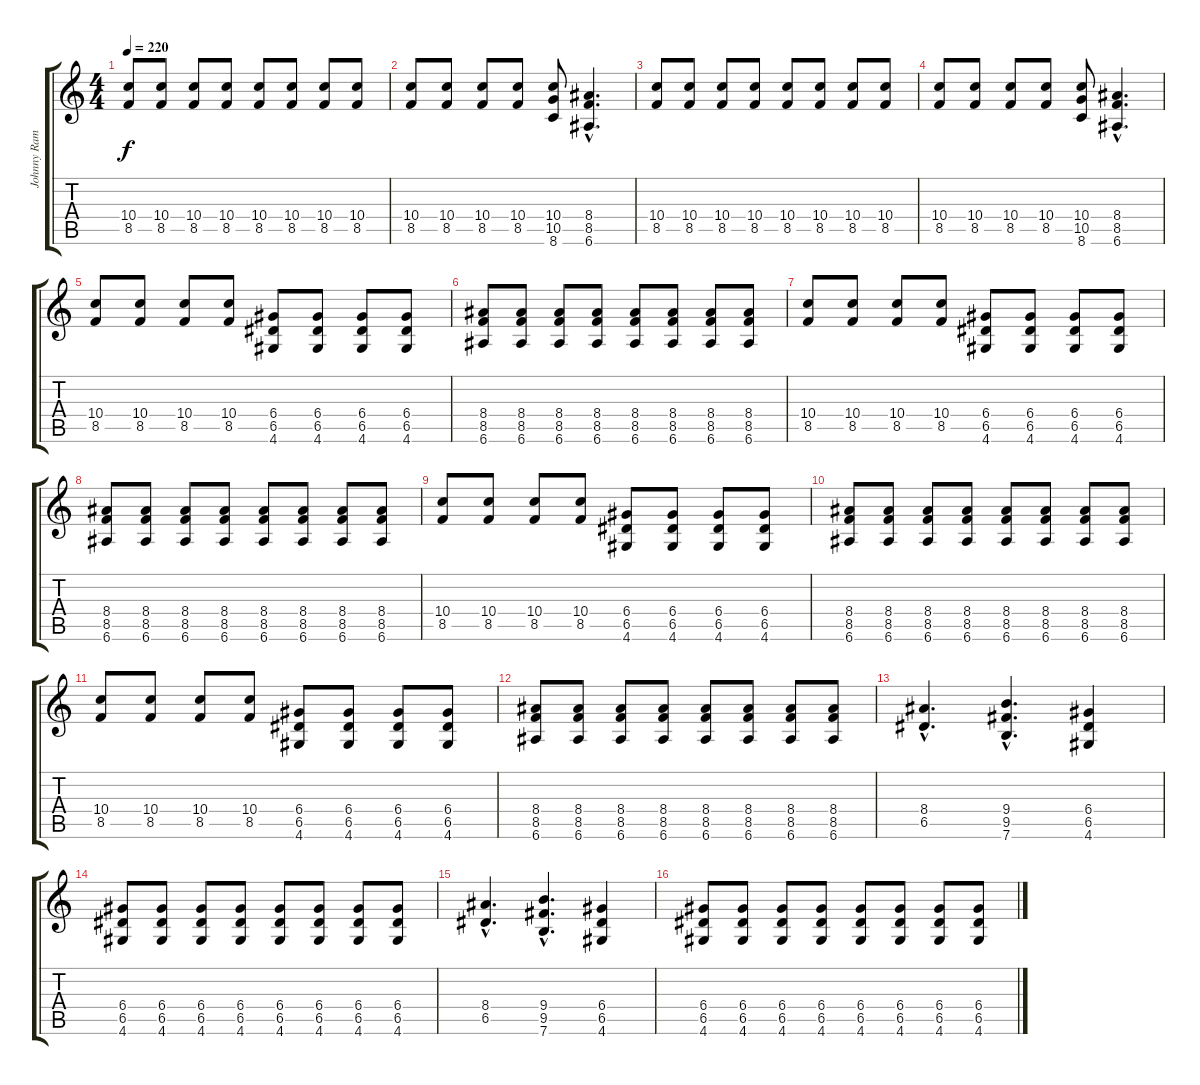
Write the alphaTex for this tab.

\track ("Johnny Ramone" "Johnny Ram") {instrument distortionguitar}
\staff {score tabs}
\tuning (E4 B3 G3 D3 A2 E2) {hide}
\ts (4 4)
\tempo 220
\clef g2
\ks c
(10.4 8.5).8{dy f} (10.4 8.5).8 (10.4 8.5).8 (10.4 8.5).8 (10.4 8.5).8 (10.4 8.5).8 (10.4 8.5).8 (10.4 8.5).8 |
(10.4 8.5).8 (10.4 8.5).8 (10.4 8.5).8 (10.4 8.5).8 (10.4 10.5 8.6).8 (8.4{hac} 8.5{hac} 6.6{hac}).4{d} |
(10.4 8.5).8 (10.4 8.5).8 (10.4 8.5).8 (10.4 8.5).8 (10.4 8.5).8 (10.4 8.5).8 (10.4 8.5).8 (10.4 8.5).8 |
(10.4 8.5).8 (10.4 8.5).8 (10.4 8.5).8 (10.4 8.5).8 (10.4 10.5 8.6).8 (8.4{hac} 8.5{hac} 6.6{hac}).4{d} |
(10.4 8.5).8 (10.4 8.5).8 (10.4 8.5).8 (10.4 8.5).8 (6.4 6.5 4.6).8 (6.4 6.5 4.6).8 (6.4 6.5 4.6).8 (6.4 6.5 4.6).8 |
(8.4 8.5 6.6).8 (8.4 8.5 6.6).8 (8.4 8.5 6.6).8 (8.4 8.5 6.6).8 (8.4 8.5 6.6).8 (8.4 8.5 6.6).8 (8.4 8.5 6.6).8 (8.4 8.5 6.6).8 |
(10.4 8.5).8 (10.4 8.5).8 (10.4 8.5).8 (10.4 8.5).8 (6.4 6.5 4.6).8 (6.4 6.5 4.6).8 (6.4 6.5 4.6).8 (6.4 6.5 4.6).8 |
(8.4 8.5 6.6).8 (8.4 8.5 6.6).8 (8.4 8.5 6.6).8 (8.4 8.5 6.6).8 (8.4 8.5 6.6).8 (8.4 8.5 6.6).8 (8.4 8.5 6.6).8 (8.4 8.5 6.6).8 |
(10.4 8.5).8 (10.4 8.5).8 (10.4 8.5).8 (10.4 8.5).8 (6.4 6.5 4.6).8 (6.4 6.5 4.6).8 (6.4 6.5 4.6).8 (6.4 6.5 4.6).8 |
(8.4 8.5 6.6).8 (8.4 8.5 6.6).8 (8.4 8.5 6.6).8 (8.4 8.5 6.6).8 (8.4 8.5 6.6).8 (8.4 8.5 6.6).8 (8.4 8.5 6.6).8 (8.4 8.5 6.6).8 |
(10.4 8.5).8 (10.4 8.5).8 (10.4 8.5).8 (10.4 8.5).8 (6.4 6.5 4.6).8 (6.4 6.5 4.6).8 (6.4 6.5 4.6).8 (6.4 6.5 4.6).8 |
(8.4 8.5 6.6).8 (8.4 8.5 6.6).8 (8.4 8.5 6.6).8 (8.4 8.5 6.6).8 (8.4 8.5 6.6).8 (8.4 8.5 6.6).8 (8.4 8.5 6.6).8 (8.4 8.5 6.6).8 |
(8.4{hac} 6.5{hac}).4{d} (9.4{hac} 9.5{hac} 7.6{hac}).4{d} (6.4 6.5 4.6).4 |
(6.4 6.5 4.6).8 (6.4 6.5 4.6).8 (6.4 6.5 4.6).8 (6.4 6.5 4.6).8 (6.4 6.5 4.6).8 (6.4 6.5 4.6).8 (6.4 6.5 4.6).8 (6.4 6.5 4.6).8 |
(8.4{hac} 6.5{hac}).4{d} (9.4{hac} 9.5{hac} 7.6{hac}).4{d} (6.4 6.5 4.6).4 |
(6.4 6.5 4.6).8 (6.4 6.5 4.6).8 (6.4 6.5 4.6).8 (6.4 6.5 4.6).8 (6.4 6.5 4.6).8 (6.4 6.5 4.6).8 (6.4 6.5 4.6).8 (6.4 6.5 4.6).8
